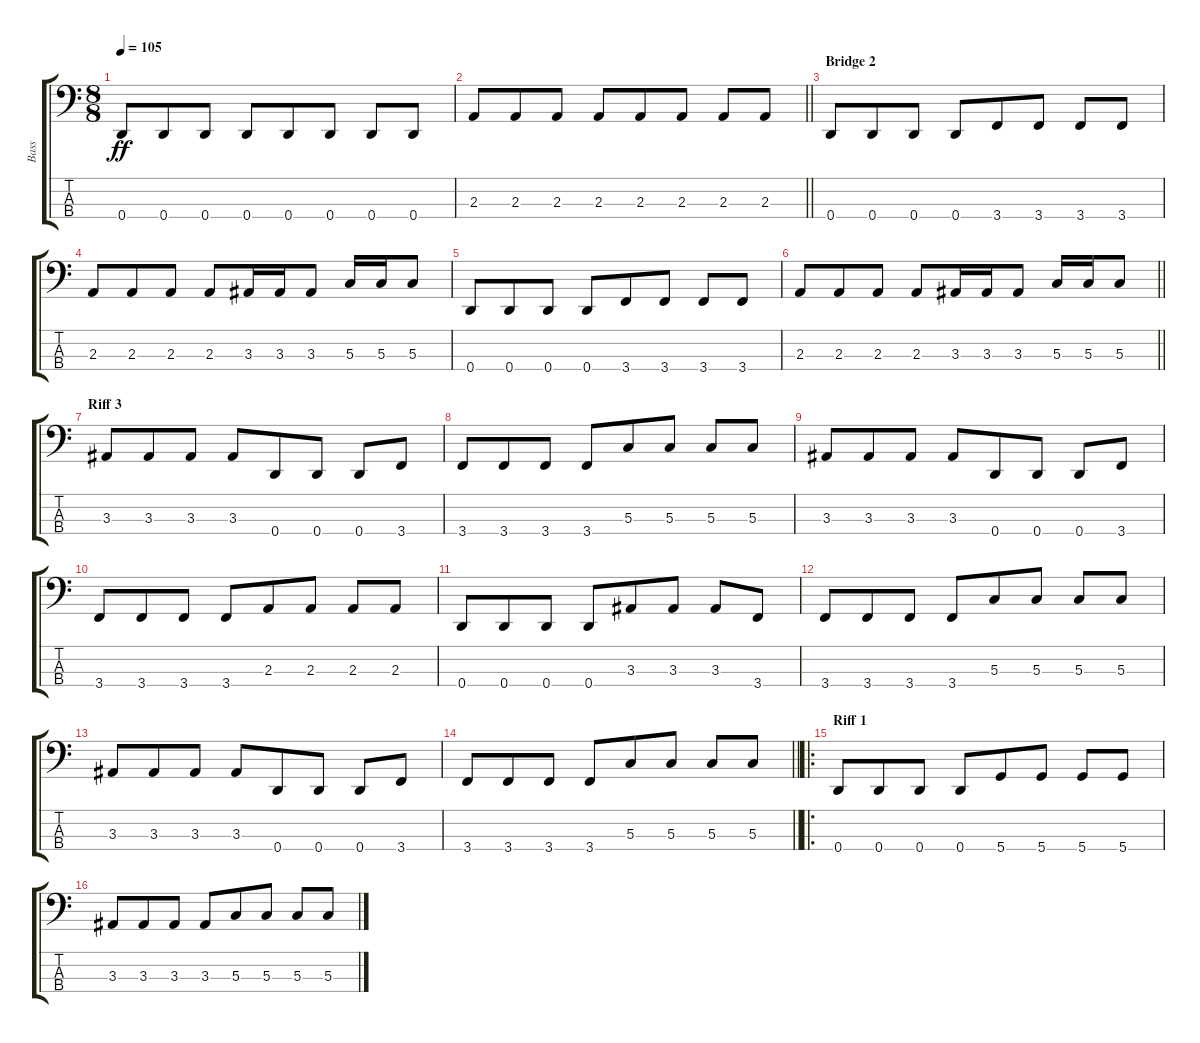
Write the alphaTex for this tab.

\track ("Bass" "Bass") {instrument electricbassfinger}
\staff {score tabs}
\tuning (F2 C2 G1 D1) {hide}
\ts (8 8)
\tempo 105
\clef f4
\ks c
0.4.8{dy ff} 0.4.8 0.4.8 0.4.8 0.4.8 0.4.8 0.4.8 0.4.8 |
\barLineRight lightlight
2.3.8 2.3.8 2.3.8 2.3.8 2.3.8 2.3.8 2.3.8 2.3.8 |
\section ("" "Bridge 2")
0.4.8 0.4.8 0.4.8 0.4.8 3.4.8 3.4.8 3.4.8 3.4.8 |
2.3.8 2.3.8 2.3.8 2.3.8 3.3.16 3.3.16 3.3.8 5.3.16 5.3.16 5.3.8 |
0.4.8 0.4.8 0.4.8 0.4.8 3.4.8 3.4.8 3.4.8 3.4.8 |
\barLineRight lightlight
2.3.8 2.3.8 2.3.8 2.3.8 3.3.16 3.3.16 3.3.8 5.3.16 5.3.16 5.3.8 |
\section ("" "Riff 3")
3.3.8 3.3.8 3.3.8 3.3.8 0.4.8 0.4.8 0.4.8 3.4.8 |
3.4.8 3.4.8 3.4.8 3.4.8 5.3.8 5.3.8 5.3.8 5.3.8 |
3.3.8 3.3.8 3.3.8 3.3.8 0.4.8 0.4.8 0.4.8 3.4.8 |
3.4.8 3.4.8 3.4.8 3.4.8 2.3.8 2.3.8 2.3.8 2.3.8 |
0.4.8 0.4.8 0.4.8 0.4.8 3.3.8 3.3.8 3.3.8 3.4.8 |
3.4.8 3.4.8 3.4.8 3.4.8 5.3.8 5.3.8 5.3.8 5.3.8 |
3.3.8 3.3.8 3.3.8 3.3.8 0.4.8 0.4.8 0.4.8 3.4.8 |
\barLineRight lightlight
3.4.8 3.4.8 3.4.8 3.4.8 5.3.8 5.3.8 5.3.8 5.3.8 |
\ro
\section ("" "Riff 1")
0.4.8 0.4.8 0.4.8 0.4.8 5.4.8 5.4.8 5.4.8 5.4.8 |
3.3.8 3.3.8 3.3.8 3.3.8 5.3.8 5.3.8 5.3.8 5.3.8
